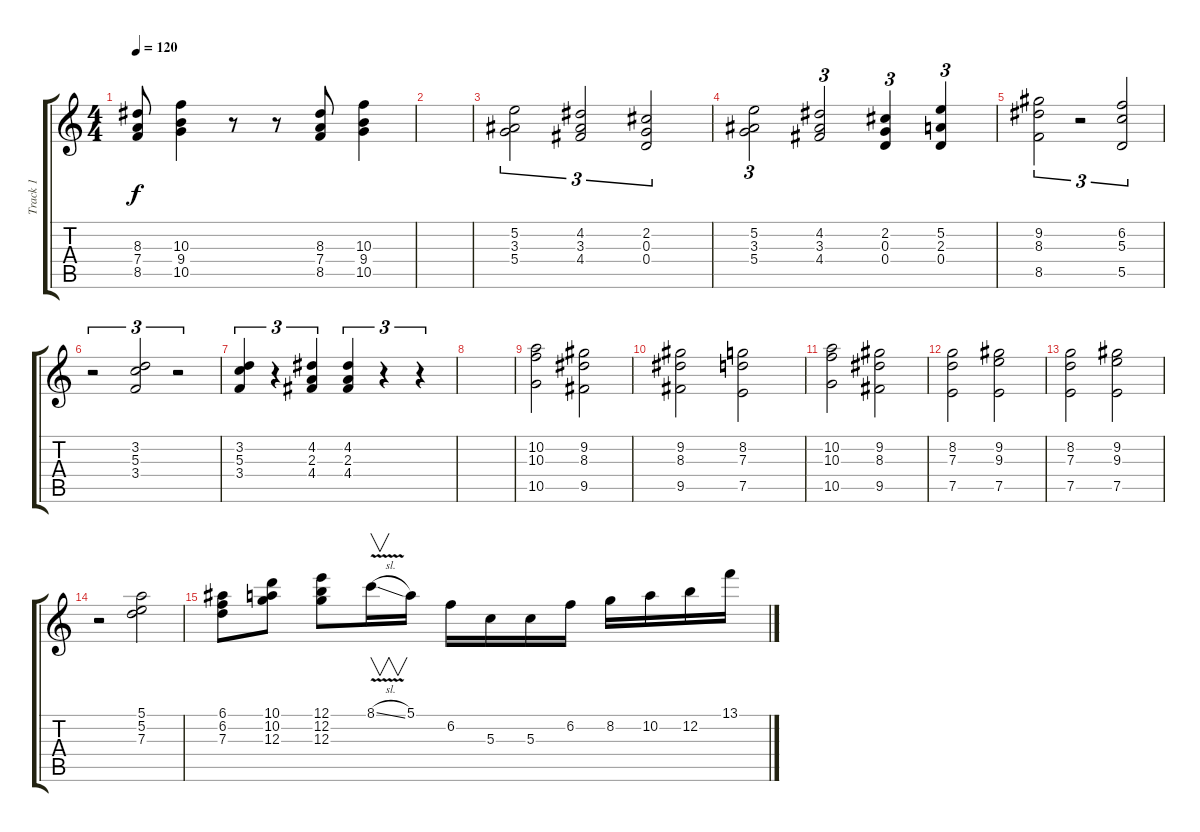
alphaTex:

\track ("Track 1" "Track 1") {instrument overdrivenguitar}
\staff {score tabs}
\tuning (E4 B3 G3 D3 A2 E2) {hide}
\ts (4 4)
\tempo 120
\clef g2
\ks c
(8.3 7.4 8.5).8{dy f} (10.3 9.4 10.5).4 r.8 r.8 (8.3 7.4 8.5).8 (10.3 9.4 10.5).4 |
|
(5.2 3.3 5.4).2{tu (3 2)} (4.2 3.3 4.4).2{tu (3 2)} (2.2 0.3 0.4).2{tu (3 2)} |
(5.2 3.3 5.4).2{tu (3 2)} (4.2 3.3 4.4).2{tu (3 2)} (2.2 0.3 0.4).4{tu (3 2)} (5.2 2.3 0.4).4{tu (3 2)} |
(9.2 8.3 8.5).2{tu (3 2)} r.2{tu (3 2)} (6.2 5.3 5.5).2{tu (3 2)} |
r.2{tu (3 2)} (3.2 5.3 3.4).2{tu (3 2)} r.2{tu (3 2)} |
(3.2 5.3 3.4).4{tu (3 2)} r.4{tu (3 2)} (4.2 2.3 4.4).4{tu (3 2)} (4.2 2.3 4.4).4{tu (3 2)} r.4{tu (3 2)} r.4{tu (3 2)} |
|
(10.2 10.3 10.5).2 (9.2 8.3 9.5).2 |
(9.2 8.3 9.5).2 (8.2 7.3 7.5).2 |
(10.2 10.3 10.5).2 (9.2 8.3 9.5).2 |
(8.2 7.3 7.5).2 (9.2 9.3 7.5).2 |
(8.2 7.3 7.5).2 (9.2 9.3 7.5).2 |
r.2 (5.1 5.2 7.3).2 |
(6.1 6.2 7.3).8 (10.1 10.2 12.3).8 (12.1 12.2 12.3).8 8.1{v sl}.16{v} 5.1.16 6.2.16 5.3.16 5.3.16 6.2.16 8.2.16 10.2.16 12.2.16 13.1.16
